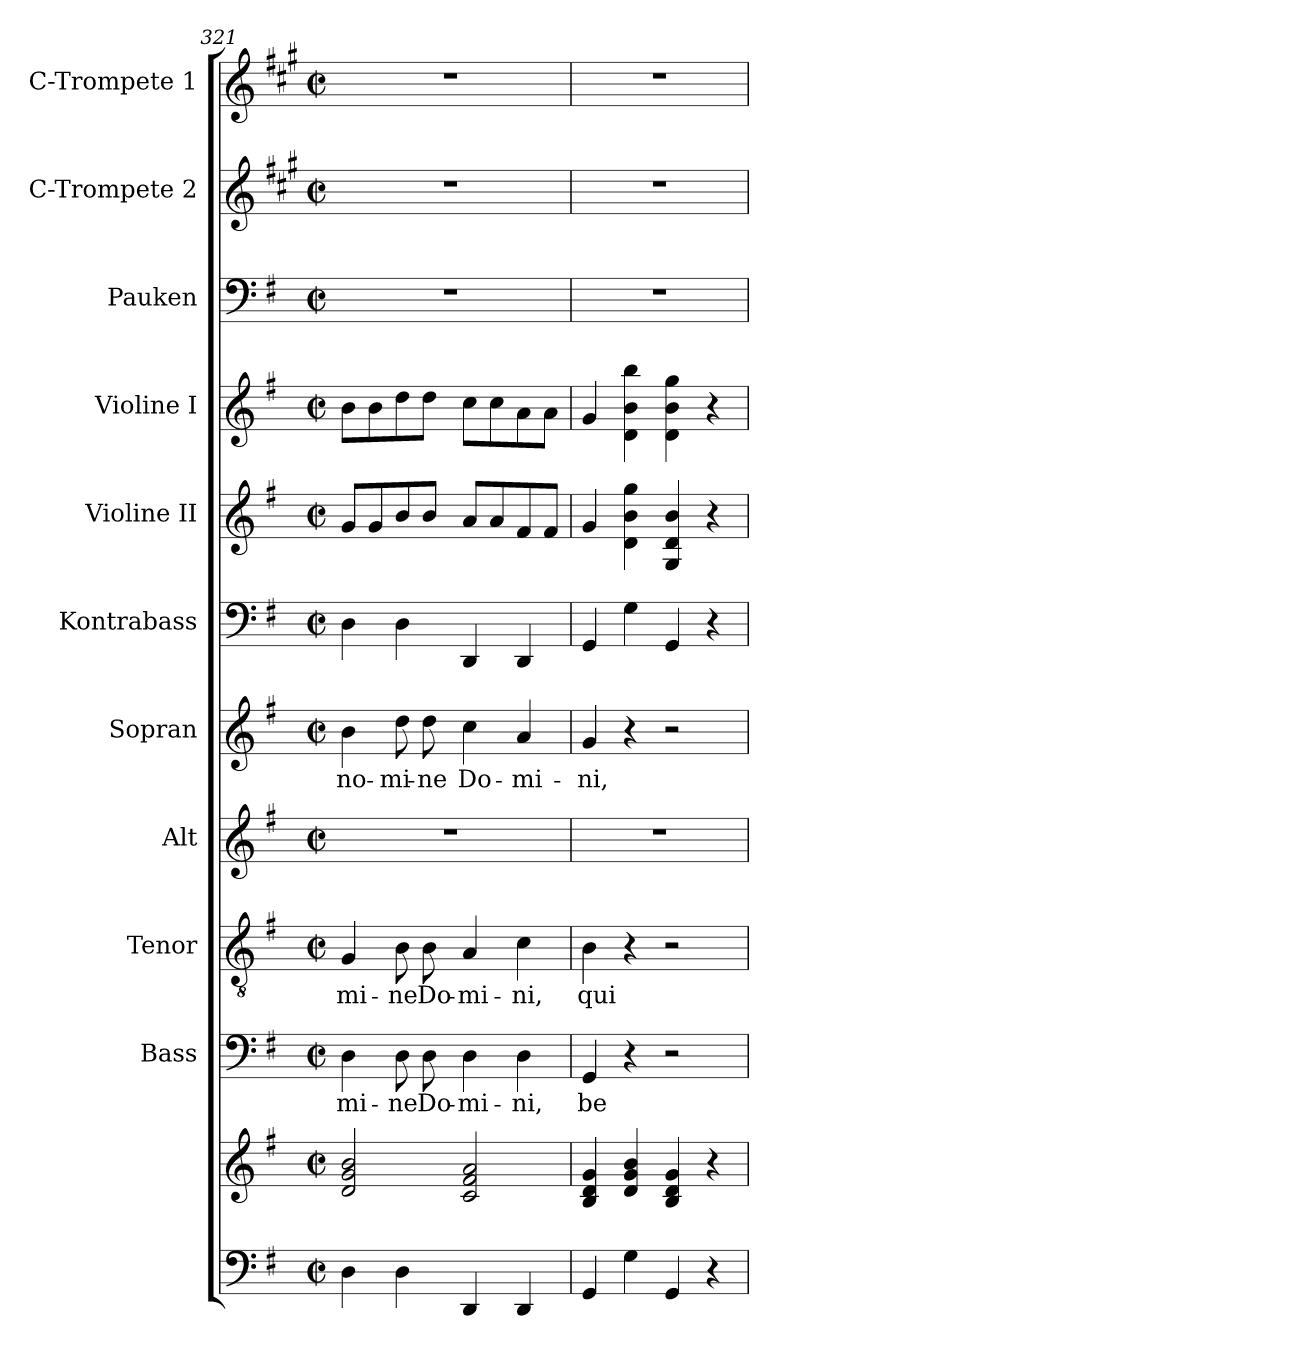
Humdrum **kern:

**kern	**kern	**kern	**text	**kern	**text	**kern	**kern	**text	**kern	**kern	**kern	**kern	**kern	**kern
*part11	*part11	*part10	*part10	*part9	*part9	*part8	*part7	*part7	*part6	*part5	*part4	*part3	*part2	*part1
*staff12	*staff11	*staff10	*staff10	*staff9	*staff9	*staff8	*staff7	*staff7	*staff6	*staff5	*staff4	*staff3	*staff2	*staff1
*	*	*I"Bass	*	*I"Tenor	*	*I"Alt	*I"Sopran	*	*I"Kontrabass	*I"Violine II	*I"Violine I	*I"Pauken	*I"C-Trompete 2	*I"C-Trompete 1
*	*	*I'B.	*	*I'T.	*	*I'A.	*I'S.	*	*I'Kb.	*I'Vl. II	*I'Vl. I	*I'Pk.	*I'C Trp. 2	*I'C Trp. 1
*clefF4	*clefG2	*clefF4	*	*clefGv2	*	*clefG2	*clefG2	*	*clefF4	*clefG2	*clefG2	*clefF4	*clefG2	*clefG2
*	*	*	*	*	*	*	*	*	*ITrd7c12	*	*	*	*ITrd1c2	*ITrd1c2
*k[f#]	*k[f#]	*k[f#]	*	*k[f#]	*	*k[f#]	*k[f#]	*	*k[f#]	*k[f#]	*k[f#]	*k[f#]	*k[f#]	*k[f#]
*G:	*G:	*G:	*	*G:	*	*G:	*G:	*	*G:	*G:	*G:	*G:	*G:	*G:
*M2/2	*M2/2	*M2/2	*	*M2/2	*	*M2/2	*M2/2	*	*M2/2	*M2/2	*M2/2	*M2/2	*M2/2	*M2/2
*met(c|)	*met(c|)	*met(c|)	*	*met(c|)	*	*met(c|)	*met(c|)	*	*met(c|)	*met(c|)	*met(c|)	*met(c|)	*met(c|)	*met(c|)
=321	=321	=321	=321	=321	=321	=321	=321	=321	=321	=321	=321	=321	=321	=321
!	!	!	!LO:LY:b	!	!LO:LY:b	!	!	!LO:LY:b	!	!	!	!	!	!
4D\	2d/ 2g/ 2b/	4D\	-mi-	4G/	-mi-	1r	4b\	no-	4DD\	8g/L	8b\L	1r	1r	1r
.	.	.	.	.	.	.	.	.	.	8g/	8b\	.	.	.
!	!	!	!LO:LY:b	!	!LO:LY:b	!	!	!LO:LY:b	!	!	!	!	!	!
4D\	.	8D\	-ne	8B\	-ne	.	8dd\	-mi-	4DD\	8b/	8dd\	.	.	.
!	!	!	!LO:LY:b	!	!LO:LY:b	!	!	!LO:LY:b	!	!	!	!	!	!
.	.	8D\	Do-	8B\	Do-	.	8dd\	-ne	.	8b/J	8dd\J	.	.	.
!	!	!	!LO:LY:b	!	!LO:LY:b	!	!	!LO:LY:b	!	!	!	!	!	!
4DD/	2c/ 2f#/ 2a/	4D\	-mi-	4A/	-mi-	.	4cc\	Do-	4DDD/	8a/L	8cc\L	.	.	.
.	.	.	.	.	.	.	.	.	.	8a/	8cc\	.	.	.
!	!	!	!LO:LY:b	!	!LO:LY:b	!	!	!LO:LY:b	!	!	!	!	!	!
4DD/	.	4D\	-ni,	4c\	-ni,	.	4a/	-mi-	4DDD/	8f#/	8a\	.	.	.
.	.	.	.	.	.	.	.	.	.	8f#/J	8a\J	.	.	.
=322	=322	=322	=322	=322	=322	=322	=322	=322	=322	=322	=322	=322	=322	=322
!	!	!	!LO:LY:b	!	!LO:LY:b	!	!	!LO:LY:b	!	!	!	!	!	!
4GG/	4B/ 4d/ 4g/	4GG/	be-	4B\	qui	1r	4g/	-ni,	4GGG/	4g/	4g/	1r	1r	1r
4G\	4d/ 4g/ 4b/	4r	.	4r	.	.	4r	.	4GG\	4d\ 4b\ 4gg\	4d\ 4b\ 4bb\	.	.	.
4GG/	4B/ 4d/ 4g/	2r	.	2r	.	.	2r	.	4GGG/	4G/ 4d/ 4b/	4d\ 4b\ 4gg\	.	.	.
4r	4r	.	.	.	.	.	.	.	4r	4r	4r	.	.	.
=	=	=	=	=	=	=	=	=	=	=	=	=	=	=
*-	*-	*-	*-	*-	*-	*-	*-	*-	*-	*-	*-	*-	*-	*-
